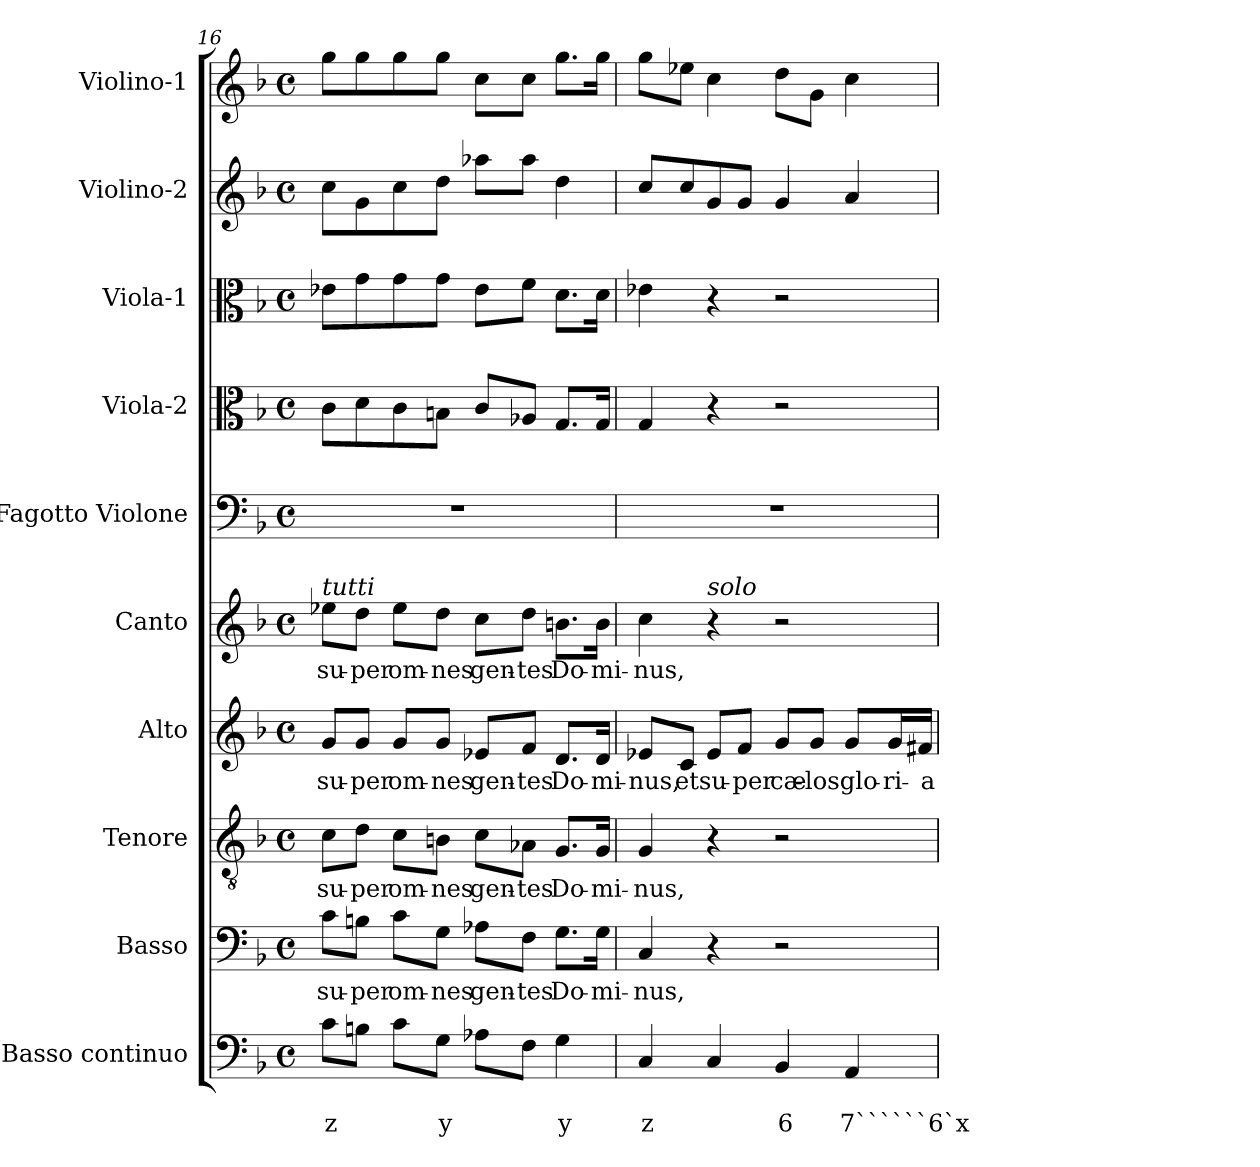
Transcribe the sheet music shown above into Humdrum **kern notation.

**kern	**text	**text	**kern	**text	**kern	**text	**kern	**text	**kern	**text	**kern	**kern	**kern	**kern	**kern
*part10	*part10	*part10	*part9	*part9	*part8	*part8	*part7	*part7	*part6	*part6	*part5	*part4	*part3	*part2	*part1
*staff10	*staff10	*staff10	*staff9	*staff9	*staff8	*staff8	*staff7	*staff7	*staff6	*staff6	*staff5	*staff4	*staff3	*staff2	*staff1
*I"Basso continuo	*	*	*I"Basso	*	*I"Tenore	*	*I"Alto	*	*I"Canto	*	*I"Fagotto Violone	*I"Viola-2	*I"Viola-1	*I"Violino-2	*I"Violino-1
*I'BC	*	*	*I'B	*	*I'T	*	*I'A	*	*I'C	*	*I'Fg	*I'Va2	*I'Va1	*I'Vi2	*I'Vi1
*clefF4	*	*	*clefF4	*	*clefGv2	*	*clefG2	*	*clefG2	*	*clefF4	*clefC3	*clefC3	*clefG2	*clefG2
*k[b-]	*	*	*k[b-]	*	*k[b-]	*	*k[b-]	*	*k[b-]	*	*k[b-]	*k[b-]	*k[b-]	*k[b-]	*k[b-]
*F:	*	*	*F:	*	*F:	*	*F:	*	*F:	*	*F:	*F:	*F:	*F:	*F:
*M4/4	*	*	*M4/4	*	*M4/4	*	*M4/4	*	*M4/4	*	*M4/4	*M4/4	*M4/4	*M4/4	*M4/4
*met(c)	*	*	*met(c)	*	*met(c)	*	*met(c)	*	*met(c)	*	*met(c)	*met(c)	*met(c)	*met(c)	*met(c)
=16	=16	=16	=16	=16	=16	=16	=16	=16	=16	=16	=16	=16	=16	=16	=16
!	!	!LO:LY:b	!	!	!	!	!	!	!	!	!	!	!	!	!
!	!	!	!	!LO:LY:b	!	!	!	!	!	!	!	!	!	!	!
!	!	!	!	!	!	!LO:LY:b	!	!	!	!	!	!	!	!	!
!	!	!	!	!	!	!	!	!LO:LY:b	!	!	!	!	!	!	!
!	!	!	!	!	!	!	!	!	!LO:TX:a:i:t=tutti	!	!	!	!	!	!
!	!	!	!	!	!	!	!	!	!	!LO:LY:b	!	!	!	!	!
8c\L	.	z	8c\L	su-	8c\L	su-	8g/L	su-	8ee-X\L	su-	1r	8c\L	8e-X\L	8cc\L	8gg\L
!	!	!	!	!LO:LY:b	!	!	!	!	!	!	!	!	!	!	!
!	!	!	!	!	!	!LO:LY:b	!	!	!	!	!	!	!	!	!
!	!	!	!	!	!	!	!	!LO:LY:b	!	!	!	!	!	!	!
!	!	!	!	!	!	!	!	!	!	!LO:LY:b	!	!	!	!	!
8Bn\J	.	.	8Bn\J	-per	8d\J	-per	8g/J	-per	8dd\J	-per	.	8d\	8g\	8g\	8gg\
!	!	!	!	!LO:LY:b	!	!	!	!	!	!	!	!	!	!	!
!	!	!	!	!	!	!LO:LY:b	!	!	!	!	!	!	!	!	!
!	!	!	!	!	!	!	!	!LO:LY:b	!	!	!	!	!	!	!
!	!	!	!	!	!	!	!	!	!	!LO:LY:b	!	!	!	!	!
8c\L	.	.	8c\L	om-	8c\L	om-	8g/L	om-	8ee-\L	om-	.	8c\	8g\	8cc\	8gg\
!	!	!LO:LY:b	!	!	!	!	!	!	!	!	!	!	!	!	!
!	!	!	!	!LO:LY:b	!	!	!	!	!	!	!	!	!	!	!
!	!	!	!	!	!	!LO:LY:b	!	!	!	!	!	!	!	!	!
!	!	!	!	!	!	!	!	!LO:LY:b	!	!	!	!	!	!	!
!	!	!	!	!	!	!	!	!	!	!LO:LY:b	!	!	!	!	!
8G\J	.	y	8G\J	-nes	8Bn\J	-nes	8g/J	-nes	8dd\J	-nes	.	8Bn\J	8g\J	8dd\J	8gg\J
!	!	!	!	!LO:LY:b	!	!	!	!	!	!	!	!	!	!	!
!	!	!	!	!	!	!LO:LY:b	!	!	!	!	!	!	!	!	!
!	!	!	!	!	!	!	!	!LO:LY:b	!	!	!	!	!	!	!
!	!	!	!	!	!	!	!	!	!	!LO:LY:b	!	!	!	!	!
8A-X\L	.	.	8A-X\L	gen-	8c\L	gen-	8e-X/L	gen-	8cc\L	gen-	.	8c/L	8e-\L	8aa-X\L	8cc\L
!	!	!	!	!LO:LY:b	!	!	!	!	!	!	!	!	!	!	!
!	!	!	!	!	!	!LO:LY:b	!	!	!	!	!	!	!	!	!
!	!	!	!	!	!	!	!	!LO:LY:b	!	!	!	!	!	!	!
!	!	!	!	!	!	!	!	!	!	!LO:LY:b	!	!	!	!	!
8F\J	.	.	8F\J	-tes	8A-X\J	-tes	8f/J	-tes	8dd\J	-tes	.	8A-X/J	8f\J	8aa-\J	8cc\J
!	!	!LO:LY:b	!	!	!	!	!	!	!	!	!	!	!	!	!
!	!	!	!	!LO:LY:b	!	!	!	!	!	!	!	!	!	!	!
!	!	!	!	!	!	!LO:LY:b	!	!	!	!	!	!	!	!	!
!	!	!	!	!	!	!	!	!LO:LY:b	!	!	!	!	!	!	!
!	!	!	!	!	!	!	!	!	!	!LO:LY:b	!	!	!	!	!
4G\	.	y	8.G\L	Do-	8.G/L	Do-	8.d/L	Do-	8.bn\L	Do-	.	8.G/L	8.d\L	4dd\	8.gg\L
!	!	!	!	!LO:LY:b	!	!	!	!	!	!	!	!	!	!	!
!	!	!	!	!	!	!LO:LY:b	!	!	!	!	!	!	!	!	!
!	!	!	!	!	!	!	!	!LO:LY:b	!	!	!	!	!	!	!
!	!	!	!	!	!	!	!	!	!	!LO:LY:b	!	!	!	!	!
.	.	.	16G\Jk	-mi-	16G/Jk	-mi-	16d/Jk	-mi-	16b\Jk	-mi-	.	16G/Jk	16d\Jk	.	16gg\Jk
!!LO:PB:g=z
=17	=17	=17	=17	=17	=17	=17	=17	=17	=17	=17	=17	=17	=17	=17	=17
!	!	!LO:LY:b	!	!	!	!	!	!	!	!	!	!	!	!	!
!	!	!	!	!LO:LY:b	!	!	!	!	!	!	!	!	!	!	!
!	!	!	!	!	!	!LO:LY:b	!	!	!	!	!	!	!	!	!
!	!	!	!	!	!	!	!	!LO:LY:b	!	!	!	!	!	!	!
!	!	!	!	!	!	!	!	!	!	!LO:LY:b	!	!	!	!	!
4C/	.	z	4C/	-nus,	4G/	-nus,	8e-X/L	-nus,	4cc\	-nus,	1r	4G/	4e-X\	8cc/L	8gg\L
!	!	!	!	!	!	!	!	!LO:LY:b	!	!	!	!	!	!	!
.	.	.	.	.	.	.	8c/J	et	.	.	.	.	.	8cc/	8ee-X\J
!	!	!	!	!	!	!	!	!	!LO:TX:a:i:t=solo	!	!	!	!	!	!
!	!	!	!	!	!	!	!	!LO:LY:b	!	!	!	!	!	!	!
4C/	.	.	4r	.	4r	.	8e-/L	su-	4r	.	.	4r	4r	8g/	4cc\
!	!	!	!	!	!	!	!	!LO:LY:b	!	!	!	!	!	!	!
.	.	.	.	.	.	.	8f/J	-per	.	.	.	.	.	8g/J	.
!	!	!LO:LY:b	!	!	!	!	!	!	!	!	!	!	!	!	!
!	!	!	!	!	!	!	!	!LO:LY:b	!	!	!	!	!	!	!
4BB-/	.	6	2r	.	2r	.	8g/L	cæ-	2r	.	.	2r	2r	4g/	8dd\L
!	!	!	!	!	!	!	!	!LO:LY:b	!	!	!	!	!	!	!
.	.	.	.	.	.	.	8g/J	-los	.	.	.	.	.	.	8g\J
!	!	!LO:LY:b	!	!	!	!	!	!	!	!	!	!	!	!	!
!	!	!	!	!	!	!	!	!LO:LY:b	!	!	!	!	!	!	!
4AA/	.	7``````6`x	.	.	.	.	8g/L	glo-	.	.	.	.	.	4a/	4cc\
!	!	!	!	!	!	!	!	!LO:LY:b	!	!	!	!	!	!	!
.	.	.	.	.	.	.	16g/L	-ri-	.	.	.	.	.	.	.
!	!	!	!	!	!	!	!	!LO:LY:b	!	!	!	!	!	!	!
.	.	.	.	.	.	.	16f#X/JJ	-a	.	.	.	.	.	.	.
=	=	=	=	=	=	=	=	=	=	=	=	=	=	=	=
*-	*-	*-	*-	*-	*-	*-	*-	*-	*-	*-	*-	*-	*-	*-	*-
